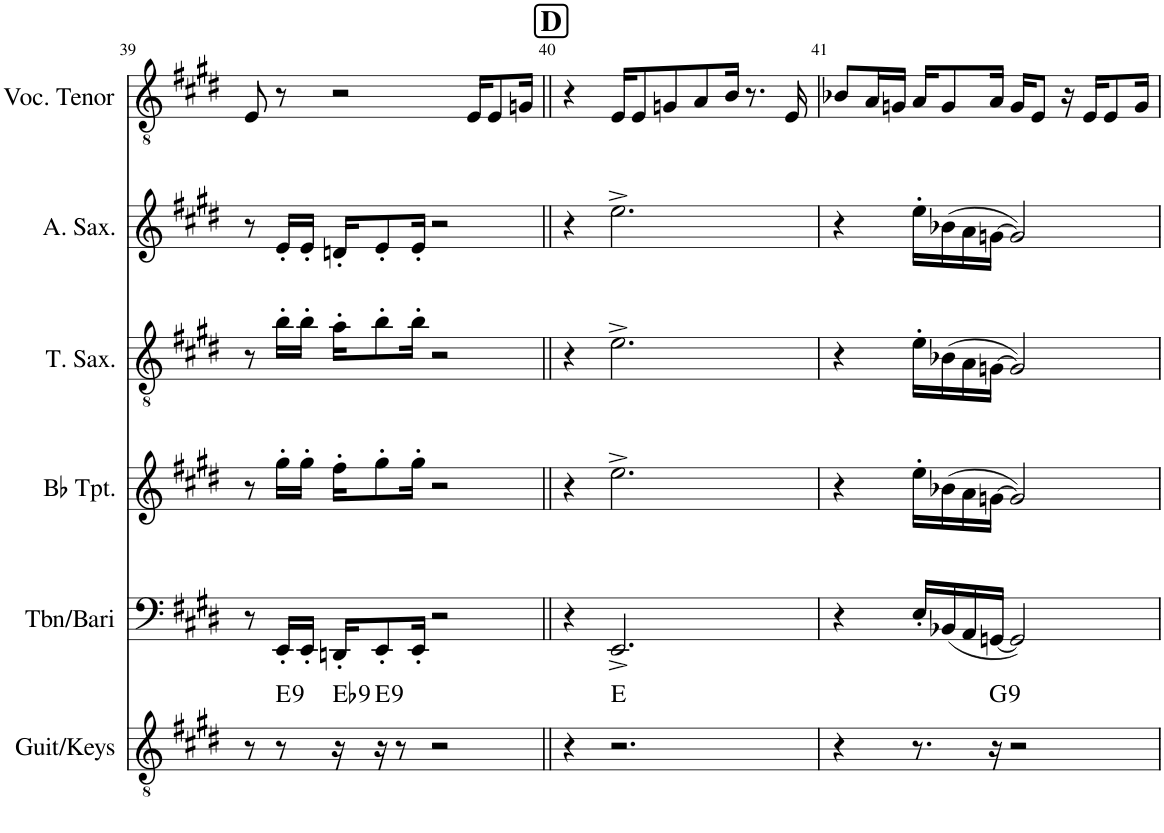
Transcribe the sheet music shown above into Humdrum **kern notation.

**kern	**harte	**kern	**kern	**kern	**kern	**kern
*part6	*part6	*part5	*part4	*part3	*part2	*part1
*staff6	*	*staff5	*staff4	*staff3	*staff2	*staff1
*I"Guit/Keys	*	*I"Tbn/Bari	*I"Bb Trumpet	*I"T. Sax.	*I"Alto Sax	*I"Voc. Tenor
*I'Guit/Keys	*	*I'Tbn/Bari	*I'Bb Tpt.	*I'T. Sax.	*I'A. Sax.	*I'Voc. Tenor
!!LO:PB:g=z
*clefGv2	*	*clefF4	*clefG2	*clefGv2	*clefG2	*clefGv2
*	*	*	*ITrd1c2	*ITrd8c14	*ITrd5c9	*
*k[f#c#g#d#]	*	*k[f#c#g#d#]	*k[f#c#g#d#]	*k[f#c#g#d#]	*k[f#c#g#d#]	*k[f#c#g#d#]
*M4/4	*	*M4/4	*M4/4	*M4/4	*M4/4	*M4/4
=39	=39	=39	=39	=39	=39	=39
8r	.	8r	8r	8r	8r	8E/
!	!LO:H:kt=9	!	!	!	!	!
8r	E:9	16EE'/LL	16gg#'\LL	16b'\LL	16e'/LL	8r
.	.	16EE'/JJ	16gg#'\JJ	16b'\JJ	16e'/JJ	.
!	!LO:H:kt=9	!	!	!	!	!
16r	Eb:9	16DDn'/KL	16ff#'\KL	16a'\KL	16dn'/KL	2r
!	!LO:H:kt=9	!	!	!	!	!
16r	E:9	8EE'/	8gg#'\	8b'\	8e'/	.
8r	.	.	.	.	.	.
.	.	16EE'/Jk	16gg#'\Jk	16b'\Jk	16e'/Jk	.
2r	.	2r	2r	2r	2r	.
.	.	.	.	.	.	16E/KL
.	.	.	.	.	.	8E/
.	.	.	.	.	.	16Gn/Jk
!!LO:REH:place=s1:a:B:cj:fs=14:t=D
=40||	=40||	=40||	=40||	=40||	=40||	=40||
4r	.	4r	4r	4r	4r	4r
2.r	E:maj	2.EE^/	2.ee^\	2.e^\	2.ee^\	16E/KL
.	.	.	.	.	.	8E/
.	.	.	.	.	.	8Gn/
.	.	.	.	.	.	8A/
.	.	.	.	.	.	16B/Jk
.	.	.	.	.	.	8.r
.	.	.	.	.	.	16E/
=41	=41	=41	=41	=41	=41	=41
4r	.	4r	4r	4r	4r	8B-X/L
.	.	.	.	.	.	16A/L
.	.	.	.	.	.	16Gn/JJ
8.r	.	16E'/LL	16ee'\LL	16e'\LL	16ee'\LL	16A/KL
.	.	(16BB-X/	(16b-X\	(16B-X\	(16b-X\	8G/
.	.	16AA/	16a\	16A\	16a\	.
!	!LO:H:kt=9	!	!	!	!	!
16r	G:9	[16GGn/JJ	[16gn\JJ	[16Gn\JJ	[16gn\JJ	16A/Jk
2r	.	2GG/])	2g/])	2G/])	2g/])	16G/KL
.	.	.	.	.	.	8E/J
.	.	.	.	.	.	16r
.	.	.	.	.	.	16E/KL
.	.	.	.	.	.	8E/
.	.	.	.	.	.	16G/Jk
=	=	=	=	=	=	=
*-	*-	*-	*-	*-	*-	*-
